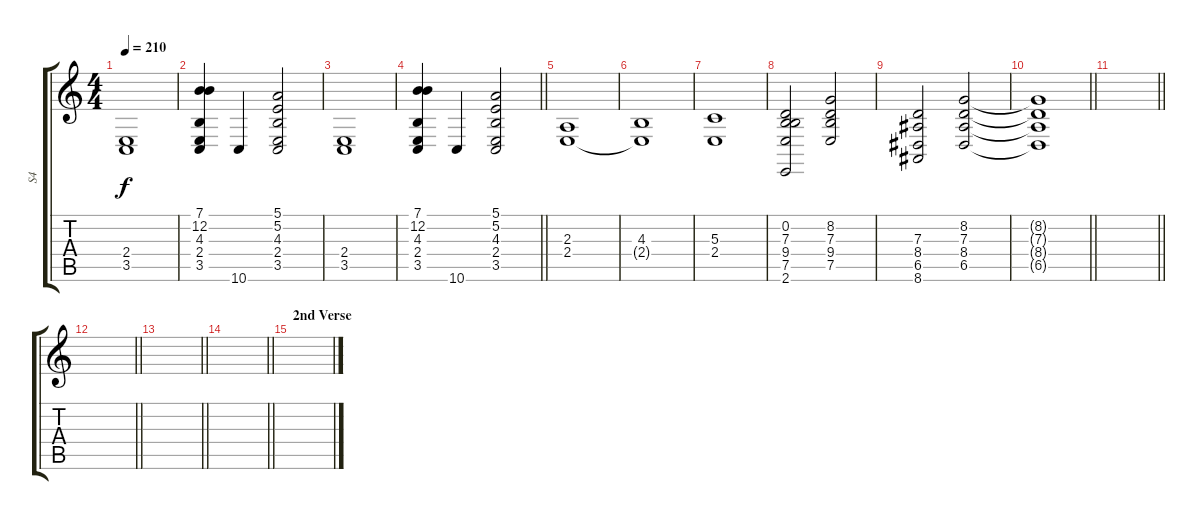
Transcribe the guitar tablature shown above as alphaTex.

\track ("S4" "S4") {instrument lead2sawtooth}
\staff {score tabs}
\tuning (E4 B3 G3 D3 A2 D2) {hide}
\ts (4 4)
\tempo 210
\clef g2
\ks c
(2.4 3.5).1{dy f} |
(7.1 12.2 4.3 2.4 3.5).4 10.6.4 (5.1 5.2 4.3 2.4 3.5).2 |
(2.4 3.5).1 |
\barLineRight lightlight
(7.1 12.2 4.3 2.4 3.5).4 10.6.4 (5.1 5.2 4.3 2.4 3.5).2 |
\section ("" "")
(2.3 2.4).1 |
(4.3 2.4{t}).1 |
(5.3 2.4).1 |
(0.2 7.3 9.4 7.5 2.6).2 (8.2 7.3 9.4 7.5).2 |
(7.3 8.4 6.5 8.6).2 (8.2 7.3 8.4 6.5).2 |
\barLineRight lightlight
(8.2{t} 7.3{t} 8.4{t} 6.5{t}).1 |
\barLineRight lightlight
|
\barLineRight lightlight
|
\barLineRight lightlight
|
\barLineRight lightlight
|
\section ("" "2nd Verse")
